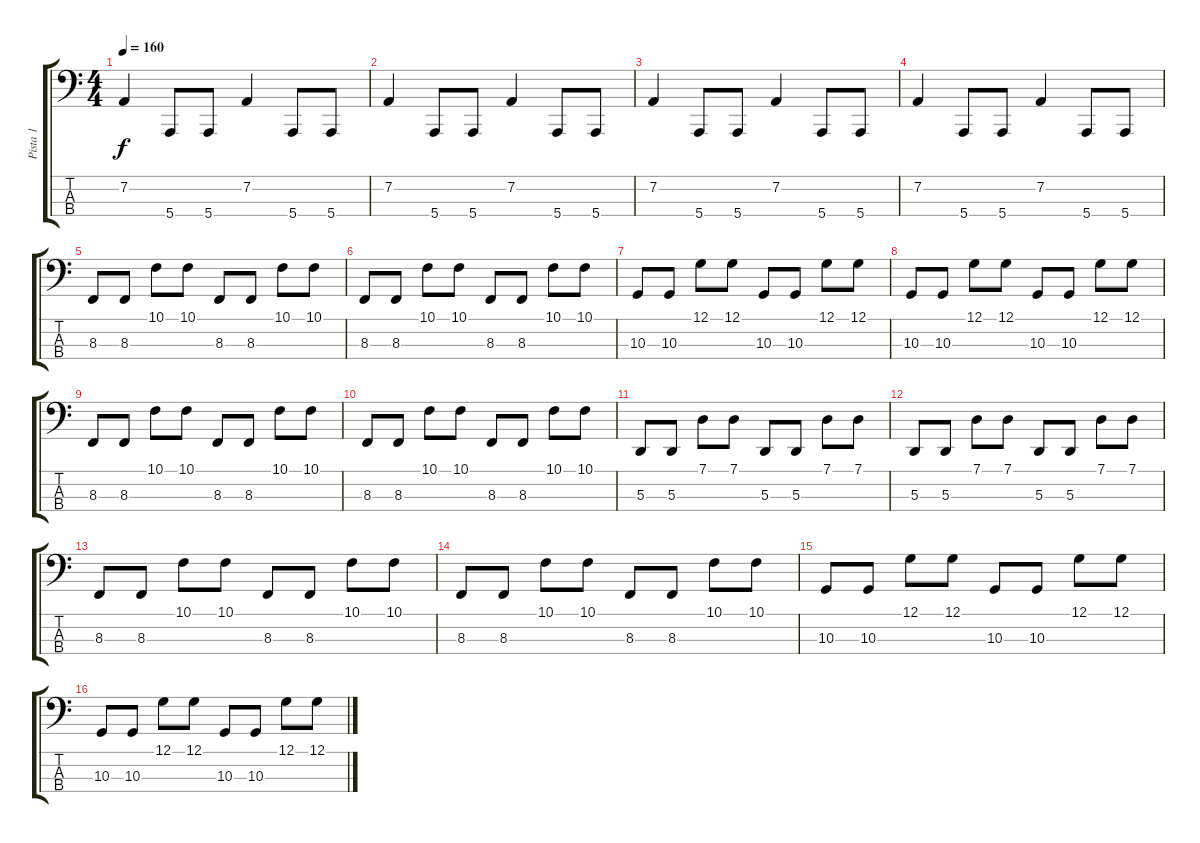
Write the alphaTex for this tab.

\track ("Pista 1" "Pista 1") {instrument lead8bassandlead}
\staff {score tabs}
\tuning (G2 D2 A1 E1) {hide}
\ts (4 4)
\tempo 160
\clef f4
\ks c
7.2.4{dy f} 5.4.8 5.4.8 7.2.4 5.4.8 5.4.8 |
7.2.4 5.4.8 5.4.8 7.2.4 5.4.8 5.4.8 |
7.2.4 5.4.8 5.4.8 7.2.4 5.4.8 5.4.8 |
7.2.4 5.4.8 5.4.8 7.2.4 5.4.8 5.4.8 |
8.3.8 8.3.8 10.1.8 10.1.8 8.3.8 8.3.8 10.1.8 10.1.8 |
8.3.8 8.3.8 10.1.8 10.1.8 8.3.8 8.3.8 10.1.8 10.1.8 |
10.3.8 10.3.8 12.1.8 12.1.8 10.3.8 10.3.8 12.1.8 12.1.8 |
10.3.8 10.3.8 12.1.8 12.1.8 10.3.8 10.3.8 12.1.8 12.1.8 |
8.3.8 8.3.8 10.1.8 10.1.8 8.3.8 8.3.8 10.1.8 10.1.8 |
8.3.8 8.3.8 10.1.8 10.1.8 8.3.8 8.3.8 10.1.8 10.1.8 |
5.3.8 5.3.8 7.1.8 7.1.8 5.3.8 5.3.8 7.1.8 7.1.8 |
5.3.8 5.3.8 7.1.8 7.1.8 5.3.8 5.3.8 7.1.8 7.1.8 |
8.3.8 8.3.8 10.1.8 10.1.8 8.3.8 8.3.8 10.1.8 10.1.8 |
8.3.8 8.3.8 10.1.8 10.1.8 8.3.8 8.3.8 10.1.8 10.1.8 |
10.3.8 10.3.8 12.1.8 12.1.8 10.3.8 10.3.8 12.1.8 12.1.8 |
10.3.8 10.3.8 12.1.8 12.1.8 10.3.8 10.3.8 12.1.8 12.1.8
